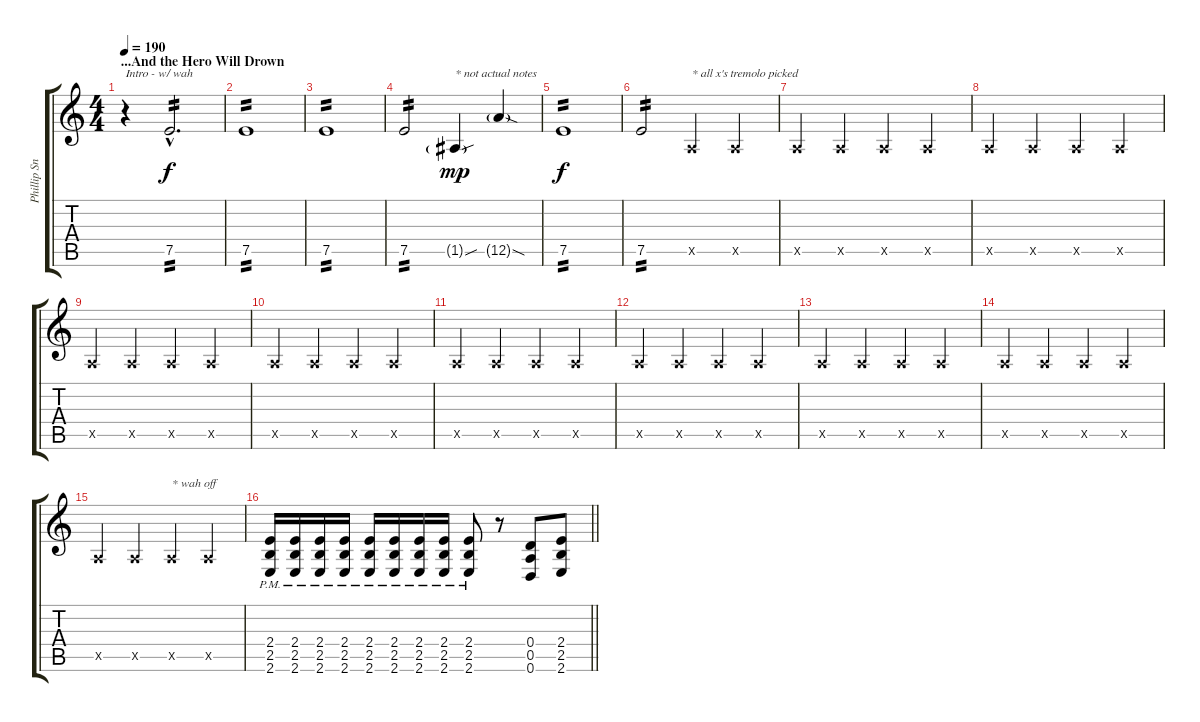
\track ("Phillip Sneed | Rhythm" "Phillip Sn") {instrument overdrivenguitar}
\staff {score tabs}
\tuning (E4 B3 G3 D3 A2 D2) {hide}
\ts (4 4)
\section ("" "...And the Hero Will Drown")
\tempo 190
\clef g2
\ks c
r.4{txt "Intro - w/ wah" dy f instrument overdrivenguitar} 7.5{hac}.2{d tp 2} |
7.5.1{tp 2} |
7.5.1{tp 2} |
7.5.2{tp 2} 1.5{sou g}.4{txt "* not actual notes" dy mp} 12.5{sod g}.4 |
7.5.1{tp 2 dy f} |
7.5.2{tp 2} 0.5{x}.4{txt "* all x's tremolo picked"} 0.5{x}.4 |
0.5{x}.4 0.5{x}.4 0.5{x}.4 0.5{x}.4 |
0.5{x}.4 0.5{x}.4 0.5{x}.4 0.5{x}.4 |
0.5{x}.4 0.5{x}.4 0.5{x}.4 0.5{x}.4 |
0.5{x}.4 0.5{x}.4 0.5{x}.4 0.5{x}.4 |
0.5{x}.4 0.5{x}.4 0.5{x}.4 0.5{x}.4 |
0.5{x}.4 0.5{x}.4 0.5{x}.4 0.5{x}.4 |
0.5{x}.4 0.5{x}.4 0.5{x}.4 0.5{x}.4 |
0.5{x}.4 0.5{x}.4 0.5{x}.4 0.5{x}.4 |
0.5{x}.4 0.5{x}.4 0.5{x}.4{txt "* wah off"} 0.5{x}.4 |
\barLineRight lightlight
(2.4{pm} 2.5{pm} 2.6{pm}).16 (2.4{pm} 2.5{pm} 2.6{pm}).16 (2.4{pm} 2.5{pm} 2.6{pm}).16 (2.4{pm} 2.5{pm} 2.6{pm}).16 (2.4{pm} 2.5{pm} 2.6{pm}).16 (2.4{pm} 2.5{pm} 2.6{pm}).16 (2.4{pm} 2.5{pm} 2.6{pm}).16 (2.4{pm} 2.5{pm} 2.6{pm}).16 (2.4{pm} 2.5{pm} 2.6{pm}).8 r.8 (0.4 0.5 0.6).8 (2.4 2.5 2.6).8
